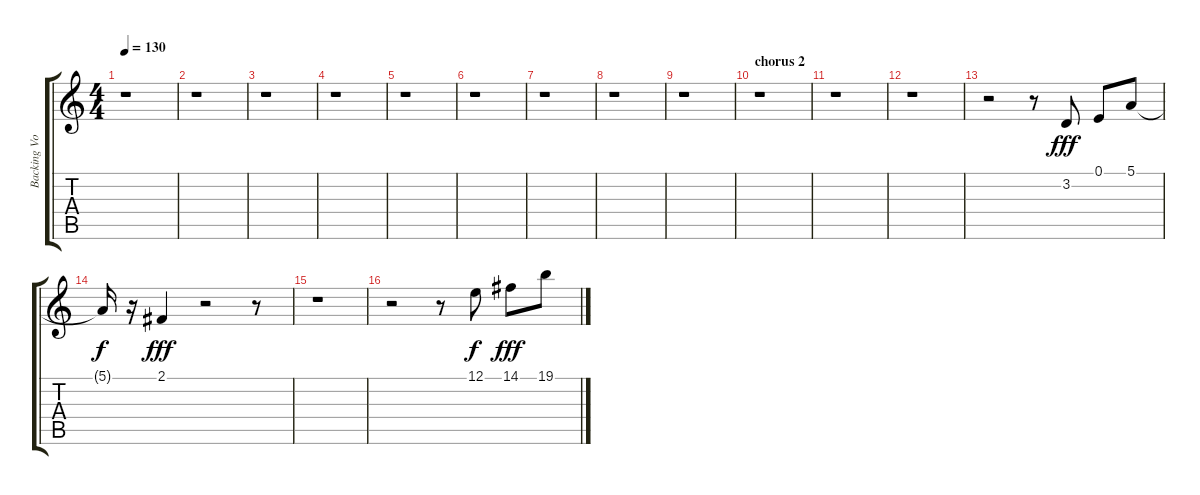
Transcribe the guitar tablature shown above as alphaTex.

\track ("Backing Vocals 2" "Backing Vo") {instrument choiraahs}
\staff {score tabs}
\tuning (E4 B3 G3 D3 A2 E2) {hide}
\ts (4 4)
\tempo 130
\clef g2
\ks c
r.1{dy fff} |
r.1 |
r.1 |
r.1 |
r.1 |
r.1 |
r.1 |
r.1 |
r.1 |
\section ("" "chorus 2")
r.1 |
r.1 |
r.1 |
r.2 r.8 3.2.8 0.1.8 5.1.8 |
5.1{t}.16{dy f} r.16 2.1.4{dy fff} r.2 r.8 |
r.1 |
r.2 r.8 12.1.8{dy f} 14.1.8{dy fff} 19.1.8
